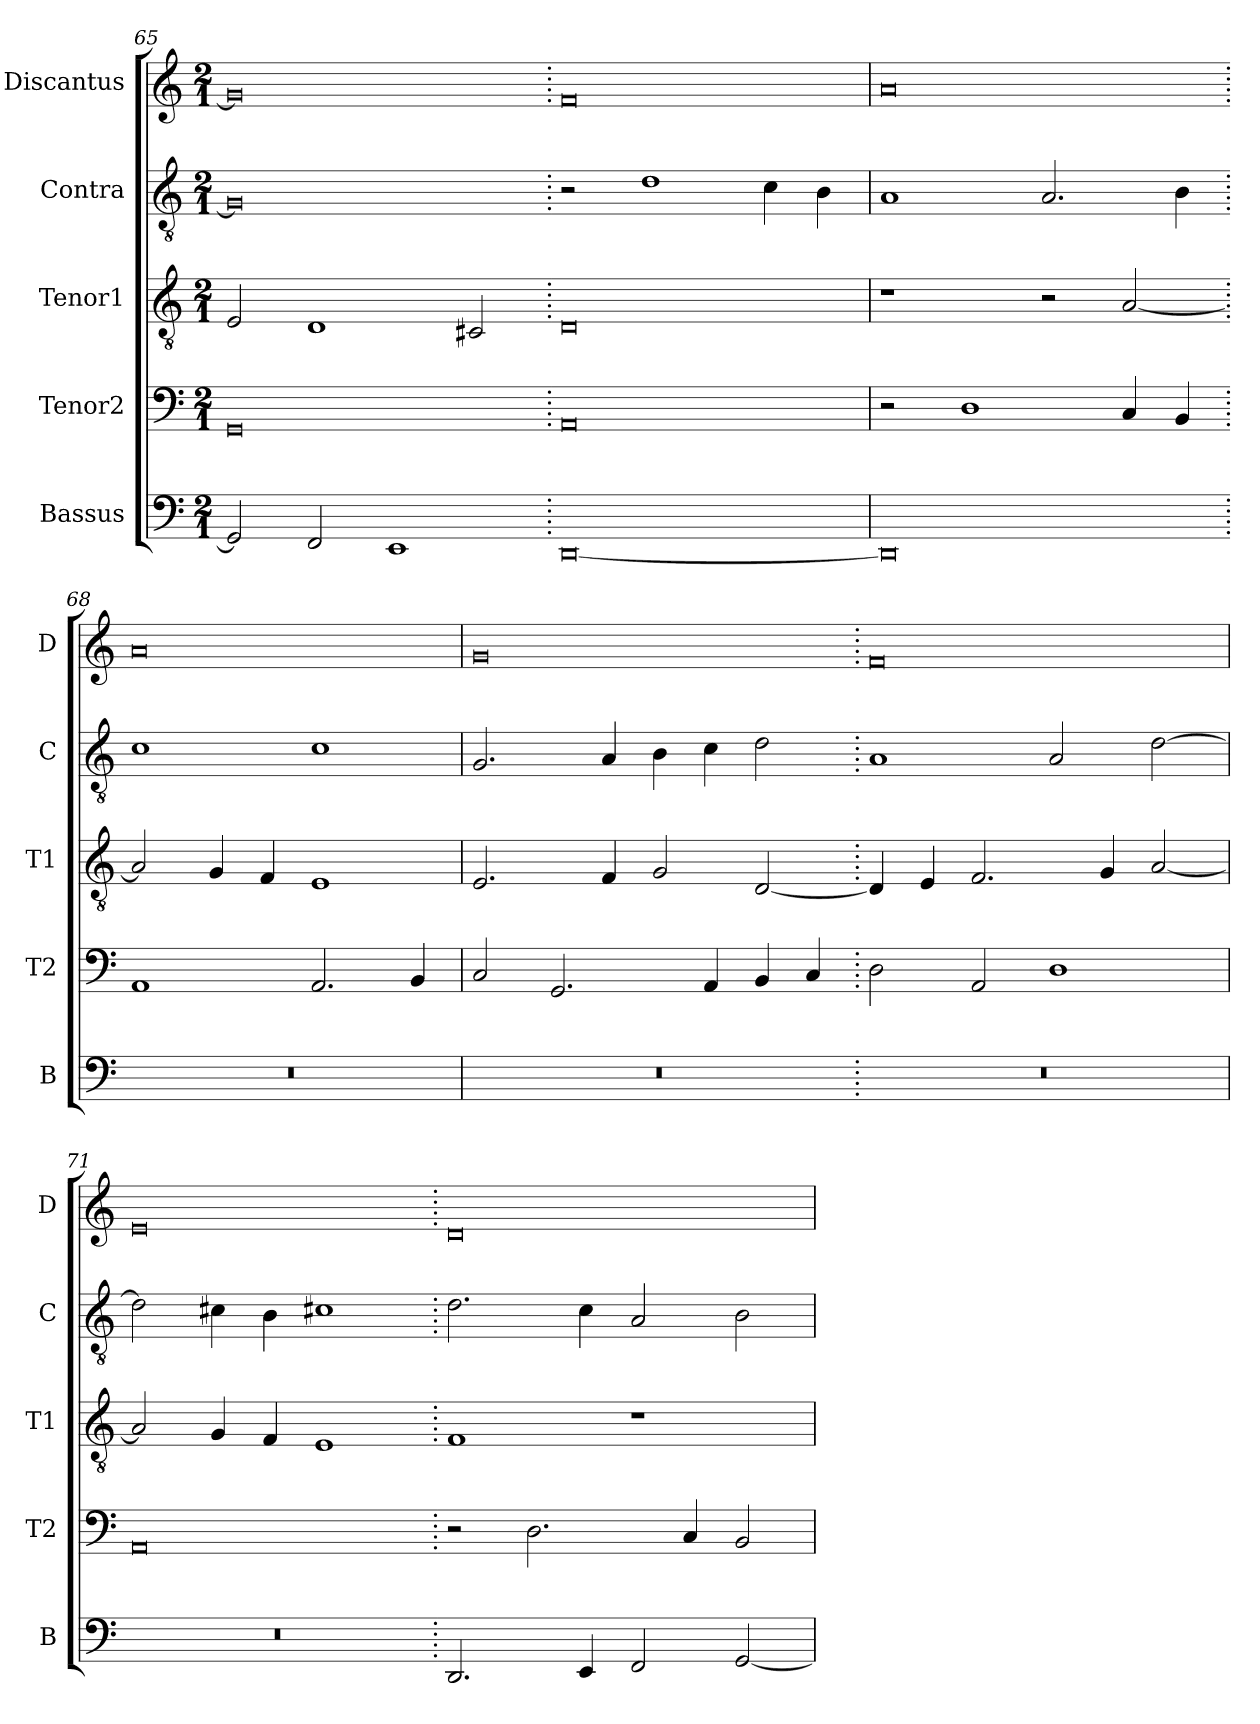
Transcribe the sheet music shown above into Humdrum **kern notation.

**kern	**kern	**kern	**kern	**kern
*part5	*part4	*part3	*part2	*part1
*staff5	*staff4	*staff3	*staff2	*staff1
*I"Bassus	*I"Tenor2	*I"Tenor1	*I"Contra	*I"Discantus
*I'B	*I'T2	*I'T1	*I'C	*I'D
*clefF4	*clefF4	*clefGv2	*clefGv2	*clefG2
*k[]	*k[]	*k[]	*k[]	*k[]
*M2/1	*M2/1	*M2/1	*M2/1	*M2/1
=65	=65	=65	=65	=65
2GG/]	0GG	2E/	0G]	0g]
2FF/	.	1D	.	.
1EE	.	.	.	.
.	.	2C#X/	.	.
=66.	=66.	=66.	=66.	=66.
[0DD	0AA	0D	2r	0f
.	.	.	1d	.
.	.	.	4c\	.
.	.	.	4B\	.
=67	=67	=67	=67	=67
0DD]	2r	1r	1A	0a
.	1D	.	.	.
.	.	2r	2.A/	.
.	4C/	[2A/	.	.
.	4BB/	.	4B\	.
=68.	=68.	=68.	=68.	=68.
0r	1AA	2A/]	1c	0a
.	.	4G/	.	.
.	.	4F/	.	.
.	2.AA/	1E	1c	.
.	4BB/	.	.	.
=69	=69	=69	=69	=69
0r	2C/	2.E/	2.G/	0g
.	2.GG/	.	.	.
.	.	4F/	4A/	.
.	.	2G/	4B\	.
.	4AA/	.	4c\	.
.	4BB/	[2D/	2d\	.
.	4C/	.	.	.
=70.	=70.	=70.	=70.	=70.
0r	2D\	4D/]	1A	0f
.	.	4E/	.	.
.	2AA/	2.F/	.	.
.	1D	.	2A/	.
.	.	4G/	.	.
.	.	[2A/	[2d\	.
=71	=71	=71	=71	=71
0r	0AA	2A/]	2d\]	0e
.	.	4G/	4c#X\	.
.	.	4F/	4B\	.
.	.	1E	1c#X	.
=72.	=72.	=72.	=72.	=72.
2.DD/	2r	1F	2.d\	0d
.	2.D\	.	.	.
4EE/	.	.	4c\	.
2FF/	.	1r	2A/	.
.	4C/	.	.	.
[2GG/	2BB/	.	2B\	.
=	=	=	=	=
*-	*-	*-	*-	*-
